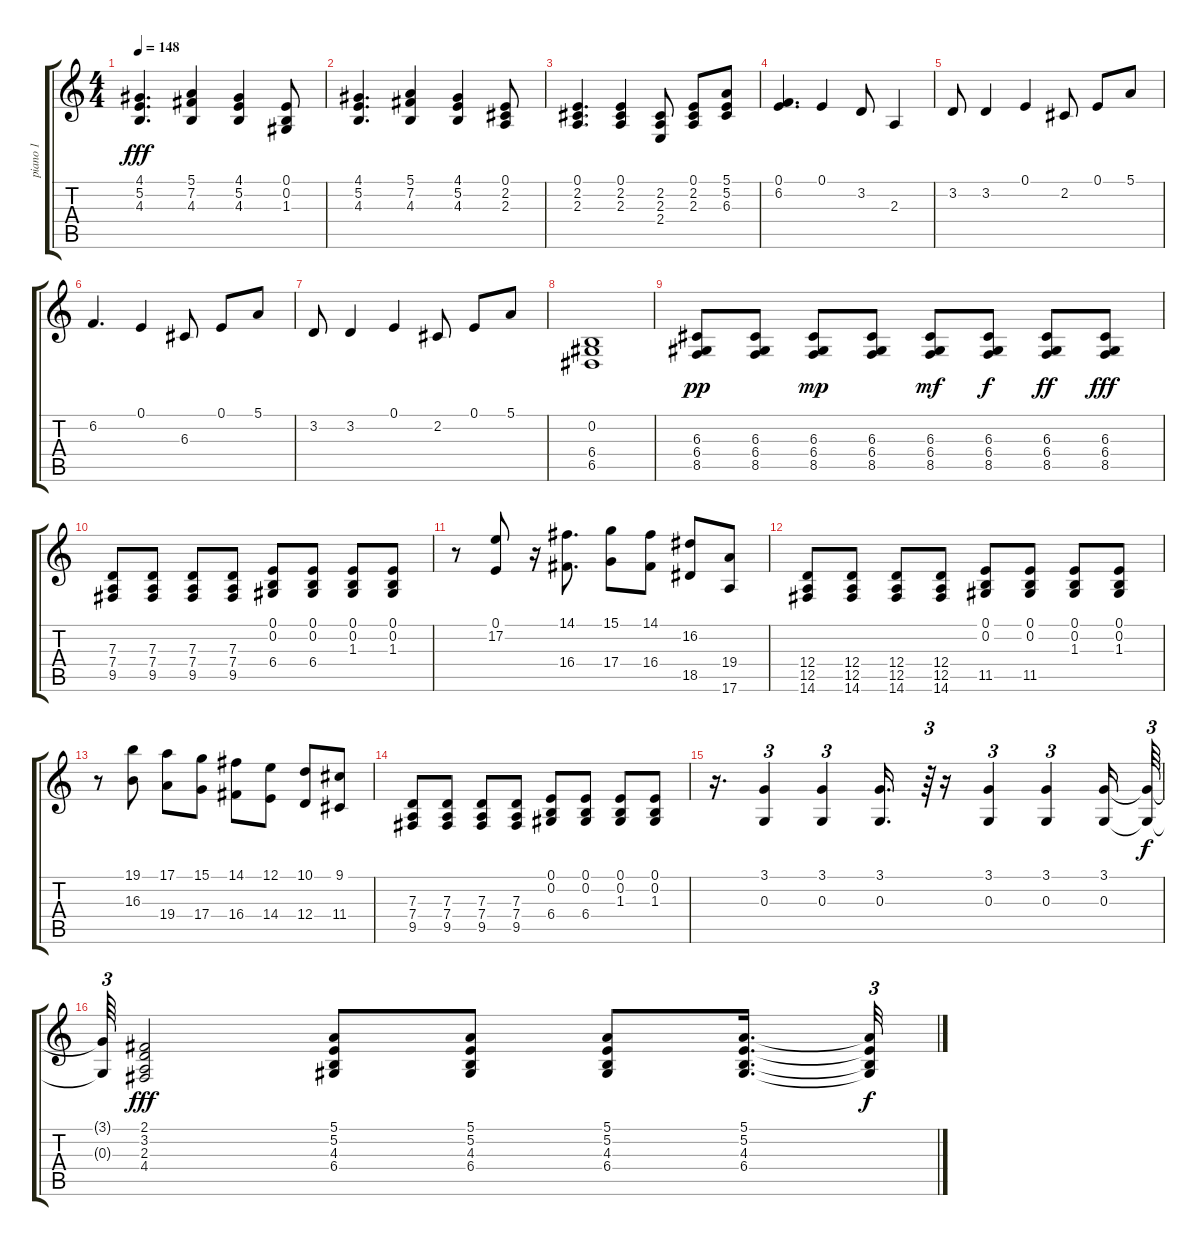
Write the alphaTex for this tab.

\track ("piano 1" "piano 1") {instrument brightacousticpiano}
\staff {score tabs}
\tuning (E4 B3 G3 D3 A2 E2) {hide}
\ts (4 4)
\tempo 148
\clef g2
\ks c
(4.1 5.2 4.3).4{d dy fff} (5.1 7.2 4.3).4 (4.1 5.2 4.3).4 (0.1 0.2 1.3).8 |
(4.1 5.2 4.3).4{d} (5.1 7.2 4.3).4 (4.1 5.2 4.3).4 (0.1 2.2 2.3).8 |
(0.1 2.2 2.3).4{d} (0.1 2.2 2.3).4 (2.2 2.3 2.4).8 (0.1 2.2 2.3).8 (5.1 5.2 6.3).8 |
(0.1 6.2).4{d} 0.1.4 3.2.8 2.3.4 |
3.2.8 3.2.4 0.1.4 2.2.8 0.1.8 5.1.8 |
6.2.4{d} 0.1.4 6.3.8 0.1.8 5.1.8 |
3.2.8 3.2.4 0.1.4 2.2.8 0.1.8 5.1.8 |
(0.2 6.4 6.5).1 |
(6.3 6.4 8.5).8{dy pp} (6.3 6.4 8.5).8 (6.3 6.4 8.5).8{dy mp} (6.3 6.4 8.5).8 (6.3 6.4 8.5).8{dy mf} (6.3 6.4 8.5).8{dy f} (6.3 6.4 8.5).8{dy ff} (6.3 6.4 8.5).8{dy fff} |
(7.3 7.4 9.5).8 (7.3 7.4 9.5).8 (7.3 7.4 9.5).8 (7.3 7.4 9.5).8 (0.1 0.2 6.4).8 (0.1 0.2 6.4).8 (0.1 0.2 1.3).8 (0.1 0.2 1.3).8 |
r.8 (0.1 17.2).8 r.16 (14.1 16.4).8{d} (15.1 17.4).8 (14.1 16.4).8 (16.2 18.5).8 (19.4 17.6).8 |
(12.4 12.5 14.6).8 (12.4 12.5 14.6).8 (12.4 12.5 14.6).8 (12.4 12.5 14.6).8 (0.1 0.2 11.5).8 (0.1 0.2 11.5).8 (0.1 0.2 1.3).8 (0.1 0.2 1.3).8 |
r.8 (19.1 16.3).8 (17.1 19.4).8 (15.1 17.4).8 (14.1 16.4).8 (12.1 14.4).8 (10.1 12.4).8 (9.1 11.4).8 |
(7.3 7.4 9.5).8 (7.3 7.4 9.5).8 (7.3 7.4 9.5).8 (7.3 7.4 9.5).8 (0.1 0.2 6.4).8 (0.1 0.2 6.4).8 (0.1 0.2 1.3).8 (0.1 0.2 1.3).8 |
r.16{d} (3.1 0.3).4{tu (3 2)} (3.1 0.3).4{tu (3 2)} (3.1 0.3).16{d} r.64{tu (3 2)} r.16 (3.1 0.3).4{tu (3 2)} (3.1 0.3).4{tu (3 2)} (3.1 0.3).16 (3.1{t} 0.3{t}).64{tu (3 2) dy f} |
(3.1{t} 0.3{t}).64{tu (3 2)} (2.1 3.2 2.3 4.4).2{dy fff} (5.1 5.2 4.3 6.4).8 (5.1 5.2 4.3 6.4).8 (5.1 5.2 4.3 6.4).8 (5.1 5.2 4.3 6.4).16{d} (5.1{t} 5.2{t} 4.3{t} 6.4{t}).32{tu (3 2) dy f}
